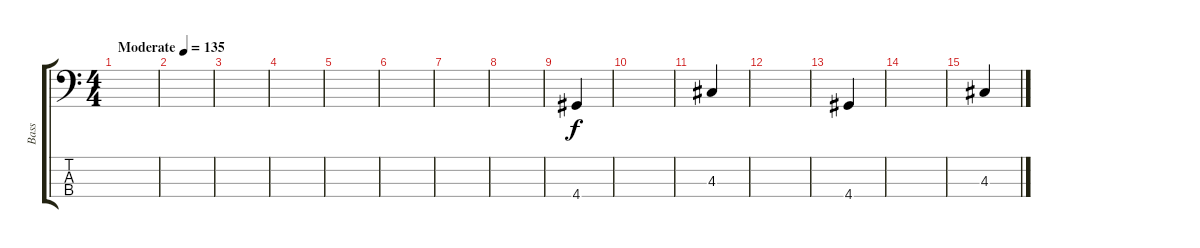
\track ("Bass" "Bass") {instrument electricbassfinger}
\staff {score tabs}
\tuning (G2 D2 A1 E1) {hide}
\ts (4 4)
\tempo (135 "Moderate")
\clef f4
\ks c
|
|
|
|
|
|
|
|
4.4.4 |
|
4.3.4 |
|
4.4.4 |
|
4.3.4
